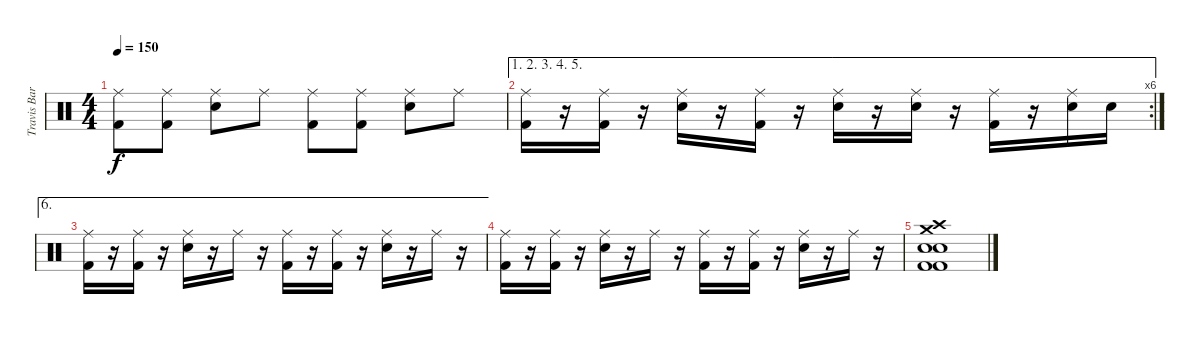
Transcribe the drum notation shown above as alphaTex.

\track ("Travis Barker - Drums" "Travis Bar") {instrument percussion}
\staff {score}
\articulation defaults
\ts (4 4)
\tempo 150
\clef neutral
\ks c
("Ride (middle)" "Kick (hit) 2").8{dy f} ("Ride (middle)" "Kick (hit) 2").8 ("Ride (middle)" "Snare (hit) 2").8 "Ride (middle)".8 ("Ride (middle)" "Kick (hit) 2").8 ("Ride (middle)" "Kick (hit) 2").8 ("Ride (middle)" "Snare (hit) 2").8 "Ride (middle)".8 |
\ae (1 2 3 4 5)
\rc 6
("Ride (middle)" "Kick (hit) 2").16 r.16 ("Ride (middle)" "Kick (hit) 2").16 r.16 ("Ride (middle)" "Snare (hit) 2").16 r.16 ("Ride (middle)" "Kick (hit) 2").16 r.16 ("Ride (middle)" "Snare (hit) 2").16 r.16 ("Ride (middle)" "Snare (hit) 2").16 r.16 ("Ride (middle)" "Kick (hit) 2").16 r.16 ("Ride (middle)" "Snare (hit) 2").16 "Snare (hit) 2".16 |
\ae 6
("Ride (middle)" "Kick (hit) 2").16 r.16 ("Ride (middle)" "Kick (hit) 2").16 r.16 ("Ride (middle)" "Snare (hit) 2").16 r.16 "Ride (middle)".16 r.16 ("Ride (middle)" "Kick (hit) 2").16 r.16 ("Ride (middle)" "Kick (hit) 2").16 r.16 ("Ride (middle)" "Snare (hit) 2").16 r.16 "Ride (middle)".16 r.16 |
("Ride (middle)" "Kick (hit) 2").16 r.16 ("Ride (middle)" "Kick (hit) 2").16 r.16 ("Ride (middle)" "Snare (hit) 2").16 r.16 "Ride (middle)".16 r.16 ("Ride (middle)" "Kick (hit) 2").16 r.16 ("Ride (middle)" "Kick (hit) 2").16 r.16 ("Ride (middle)" "Snare (hit) 2").16 r.16 "Ride (middle)".16 r.16 |
("Crash high (hit)" "Crash medium (hit)" "Kick (hit) 2" "Kick (hit) 2" "Snare (hit) 2" "Snare (hit) 2").1
